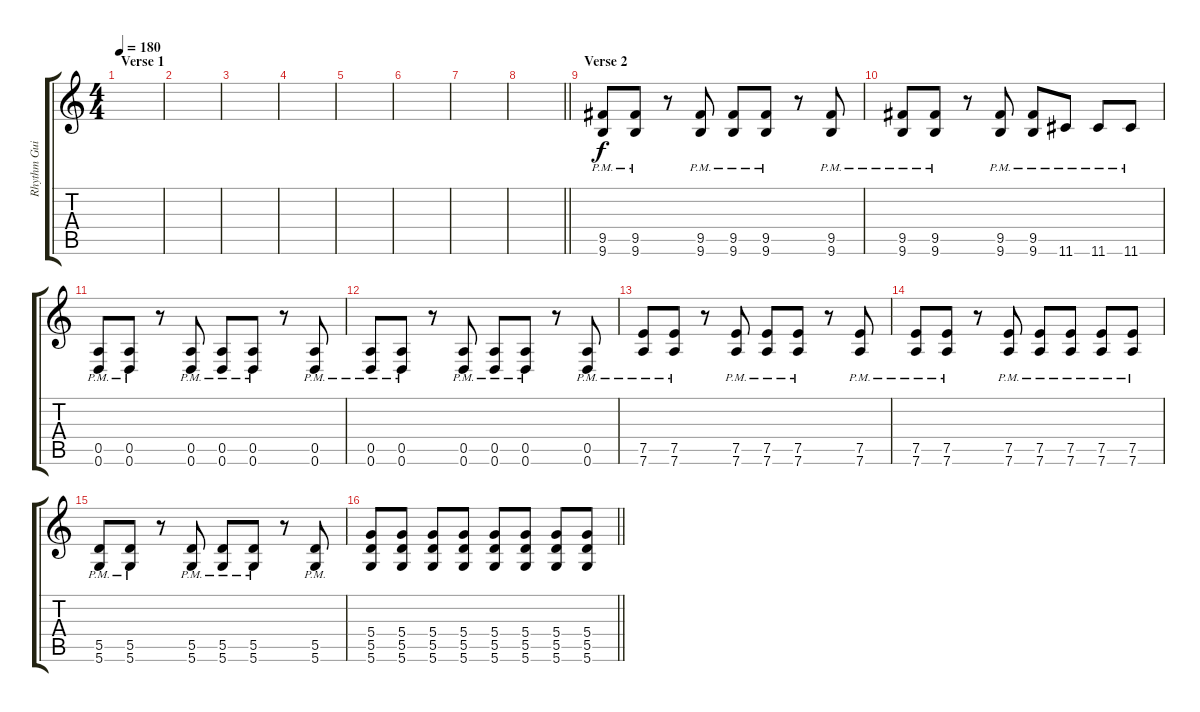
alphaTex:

\track ("Rhythm Guitar L" "Rhythm Gui") {instrument distortionguitar}
\staff {score tabs}
\tuning (E4 B3 G3 D3 A2 D2) {hide}
\ts (4 4)
\section ("" "Verse 1")
\tempo 180
\clef g2
\ks c
|
|
|
|
|
|
|
\barLineRight lightlight
|
\section ("" "Verse 2")
(9.5{pm} 9.6{pm}).8{dy f} (9.5{pm} 9.6{pm}).8 r.8 (9.5{pm} 9.6{pm}).8 (9.5{pm} 9.6{pm}).8 (9.5{pm} 9.6{pm}).8 r.8 (9.5{pm} 9.6{pm}).8 |
(9.5{pm} 9.6{pm}).8 (9.5{pm} 9.6{pm}).8 r.8 (9.5{pm} 9.6{pm}).8 (9.5{pm} 9.6{pm}).8 11.6{pm}.8 11.6{pm}.8 11.6{pm}.8 |
(0.5{pm} 0.6{pm}).8 (0.5{pm} 0.6{pm}).8 r.8 (0.5{pm} 0.6{pm}).8 (0.5{pm} 0.6{pm}).8 (0.5{pm} 0.6{pm}).8 r.8 (0.5{pm} 0.6{pm}).8 |
(0.5{pm} 0.6{pm}).8 (0.5{pm} 0.6{pm}).8 r.8 (0.5{pm} 0.6{pm}).8 (0.5{pm} 0.6{pm}).8 (0.5{pm} 0.6{pm}).8 r.8 (0.5{pm} 0.6{pm}).8 |
(7.5{pm} 7.6{pm}).8 (7.5{pm} 7.6{pm}).8 r.8 (7.5{pm} 7.6{pm}).8 (7.5{pm} 7.6{pm}).8 (7.5{pm} 7.6{pm}).8 r.8 (7.5{pm} 7.6{pm}).8 |
(7.5{pm} 7.6{pm}).8 (7.5{pm} 7.6{pm}).8 r.8 (7.5{pm} 7.6{pm}).8 (7.5{pm} 7.6{pm}).8 (7.5{pm} 7.6{pm}).8 (7.5{pm} 7.6{pm}).8 (7.5{pm} 7.6{pm}).8 |
(5.5{pm} 5.6{pm}).8 (5.5{pm} 5.6{pm}).8 r.8 (5.5{pm} 5.6{pm}).8 (5.5{pm} 5.6{pm}).8 (5.5{pm} 5.6{pm}).8 r.8 (5.5{pm} 5.6{pm}).8 |
\barLineRight lightlight
(5.4 5.5 5.6).8 (5.4 5.5 5.6).8 (5.4 5.5 5.6).8 (5.4 5.5 5.6).8 (5.4 5.5 5.6).8 (5.4 5.5 5.6).8 (5.4 5.5 5.6).8 (5.4 5.5 5.6).8
